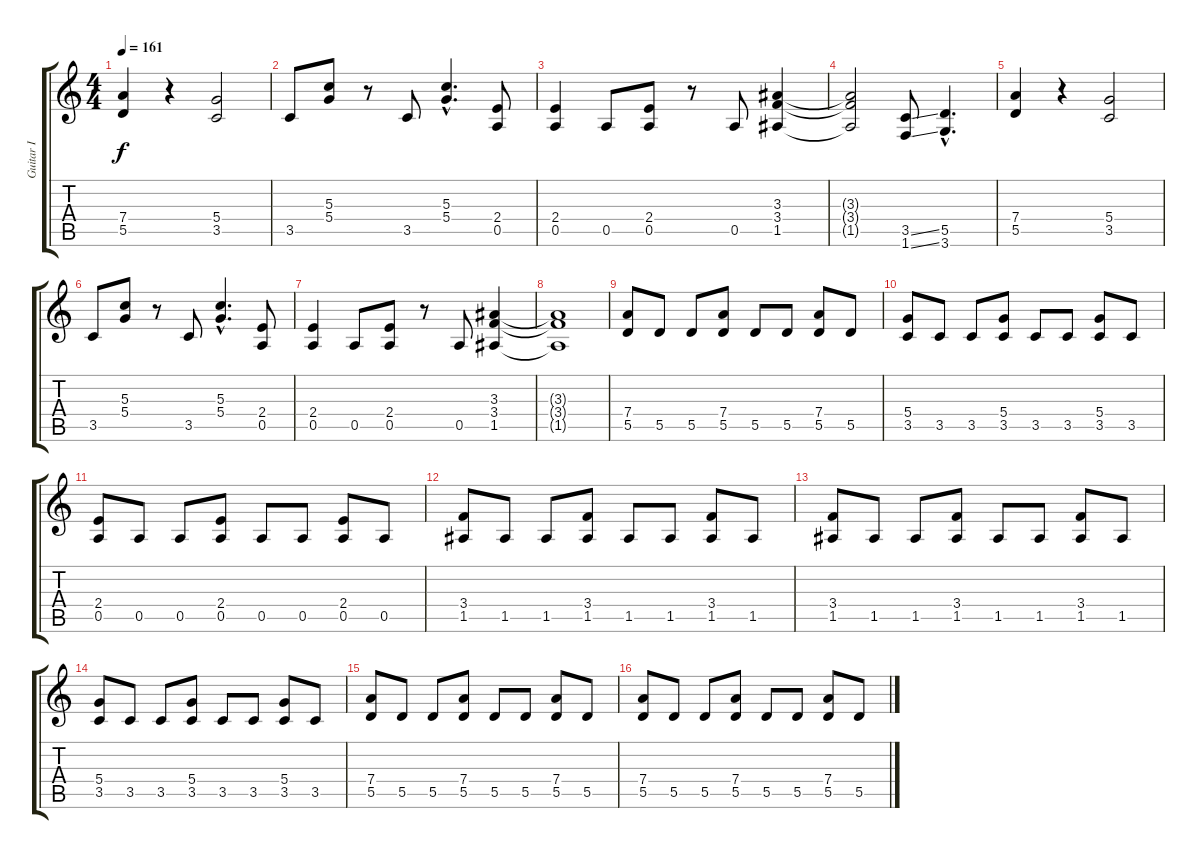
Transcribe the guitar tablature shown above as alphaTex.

\track ("Guitar I" "Guitar I") {instrument overdrivenguitar}
\staff {score tabs}
\tuning (E4 B3 G3 D3 A2 E2) {hide}
\ts (4 4)
\tempo 161
\clef g2
\ks c
(7.4 5.5).4{dy f} r.4 (5.4 3.5).2 |
3.5.8 (5.3 5.4).8 r.8 3.5.8 (5.3{hac} 5.4{hac}).4{d} (2.4 0.5).8 |
(2.4 0.5).4 0.5.8 (2.4 0.5).8 r.8 0.5.8 (3.3 3.4 1.5).4 |
(3.3{t} 3.4{t} 1.5{t}).2 (3.5{ss} 1.6{ss}).8 (5.5{hac} 3.6{hac}).4{d} |
(7.4 5.5).4 r.4 (5.4 3.5).2 |
3.5.8 (5.3 5.4).8 r.8 3.5.8 (5.3{hac} 5.4{hac}).4{d} (2.4 0.5).8 |
(2.4 0.5).4 0.5.8 (2.4 0.5).8 r.8 0.5.8 (3.3 3.4 1.5).4 |
(3.3{t} 3.4{t} 1.5{t}).1 |
(7.4 5.5).8 5.5.8 5.5.8 (7.4 5.5).8 5.5.8 5.5.8 (7.4 5.5).8 5.5.8 |
(5.4 3.5).8 3.5.8 3.5.8 (5.4 3.5).8 3.5.8 3.5.8 (5.4 3.5).8 3.5.8 |
(2.4 0.5).8 0.5.8 0.5.8 (2.4 0.5).8 0.5.8 0.5.8 (2.4 0.5).8 0.5.8 |
(3.4 1.5).8 1.5.8 1.5.8 (3.4 1.5).8 1.5.8 1.5.8 (3.4 1.5).8 1.5.8 |
(3.4 1.5).8 1.5.8 1.5.8 (3.4 1.5).8 1.5.8 1.5.8 (3.4 1.5).8 1.5.8 |
(5.4 3.5).8 3.5.8 3.5.8 (5.4 3.5).8 3.5.8 3.5.8 (5.4 3.5).8 3.5.8 |
(7.4 5.5).8 5.5.8 5.5.8 (7.4 5.5).8 5.5.8 5.5.8 (7.4 5.5).8 5.5.8 |
(7.4 5.5).8 5.5.8 5.5.8 (7.4 5.5).8 5.5.8 5.5.8 (7.4 5.5).8 5.5.8
